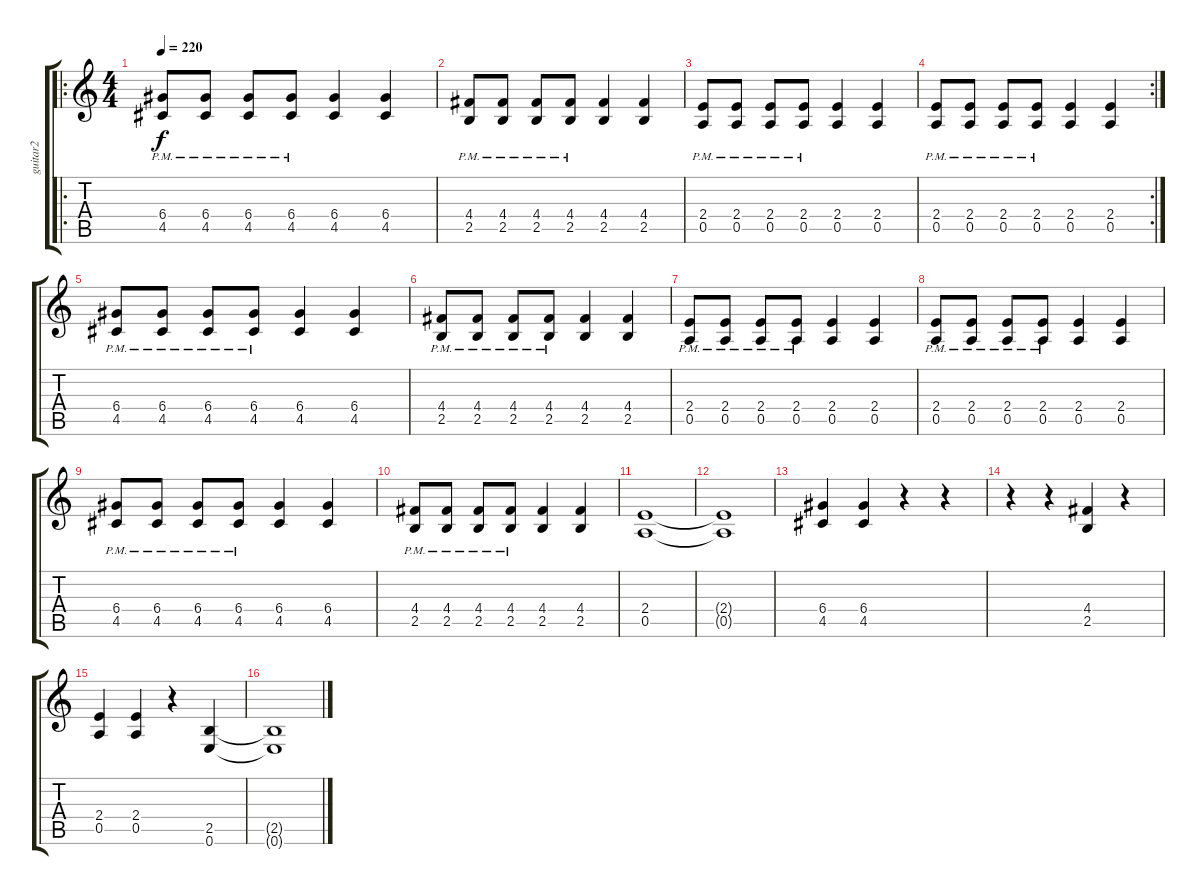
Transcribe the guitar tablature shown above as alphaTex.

\track ("guitar2" "guitar2") {instrument distortionguitar}
\staff {score tabs}
\tuning (E4 B3 G3 D3 A2 E2) {hide}
\ro
\ts (4 4)
\tempo 220
\clef g2
\ks c
(6.4{pm} 4.5{pm}).8{dy f} (6.4{pm} 4.5{pm}).8 (6.4{pm} 4.5{pm}).8 (6.4{pm} 4.5{pm}).8 (6.4 4.5).4 (6.4 4.5).4 |
(4.4{pm} 2.5{pm}).8 (4.4{pm} 2.5{pm}).8 (4.4{pm} 2.5{pm}).8 (4.4{pm} 2.5{pm}).8 (4.4 2.5).4 (4.4 2.5).4 |
(2.4{pm} 0.5{pm}).8 (2.4{pm} 0.5{pm}).8 (2.4{pm} 0.5{pm}).8 (2.4{pm} 0.5{pm}).8 (2.4 0.5).4 (2.4 0.5).4 |
\rc 2
(2.4{pm} 0.5{pm}).8 (2.4{pm} 0.5{pm}).8 (2.4{pm} 0.5{pm}).8 (2.4{pm} 0.5{pm}).8 (2.4 0.5).4 (2.4 0.5).4 |
(6.4{pm} 4.5{pm}).8 (6.4{pm} 4.5{pm}).8 (6.4{pm} 4.5{pm}).8 (6.4{pm} 4.5{pm}).8 (6.4 4.5).4 (6.4 4.5).4 |
(4.4{pm} 2.5{pm}).8 (4.4{pm} 2.5{pm}).8 (4.4{pm} 2.5{pm}).8 (4.4{pm} 2.5{pm}).8 (4.4 2.5).4 (4.4 2.5).4 |
(2.4{pm} 0.5{pm}).8 (2.4{pm} 0.5{pm}).8 (2.4{pm} 0.5{pm}).8 (2.4{pm} 0.5{pm}).8 (2.4 0.5).4 (2.4 0.5).4 |
(2.4{pm} 0.5{pm}).8 (2.4{pm} 0.5{pm}).8 (2.4{pm} 0.5{pm}).8 (2.4{pm} 0.5{pm}).8 (2.4 0.5).4 (2.4 0.5).4 |
(6.4{pm} 4.5{pm}).8 (6.4{pm} 4.5{pm}).8 (6.4{pm} 4.5{pm}).8 (6.4{pm} 4.5{pm}).8 (6.4 4.5).4 (6.4 4.5).4 |
(4.4{pm} 2.5{pm}).8 (4.4{pm} 2.5{pm}).8 (4.4{pm} 2.5{pm}).8 (4.4{pm} 2.5{pm}).8 (4.4 2.5).4 (4.4 2.5).4 |
(2.4 0.5).1 |
(2.4{t} 0.5{t}).1 |
(6.4 4.5).4 (6.4 4.5).4 r.4 r.4 |
r.4 r.4 (4.4 2.5).4 r.4 |
(2.4 0.5).4 (2.4 0.5).4 r.4 (2.5 0.6).4 |
(2.5{t} 0.6{t}).1
